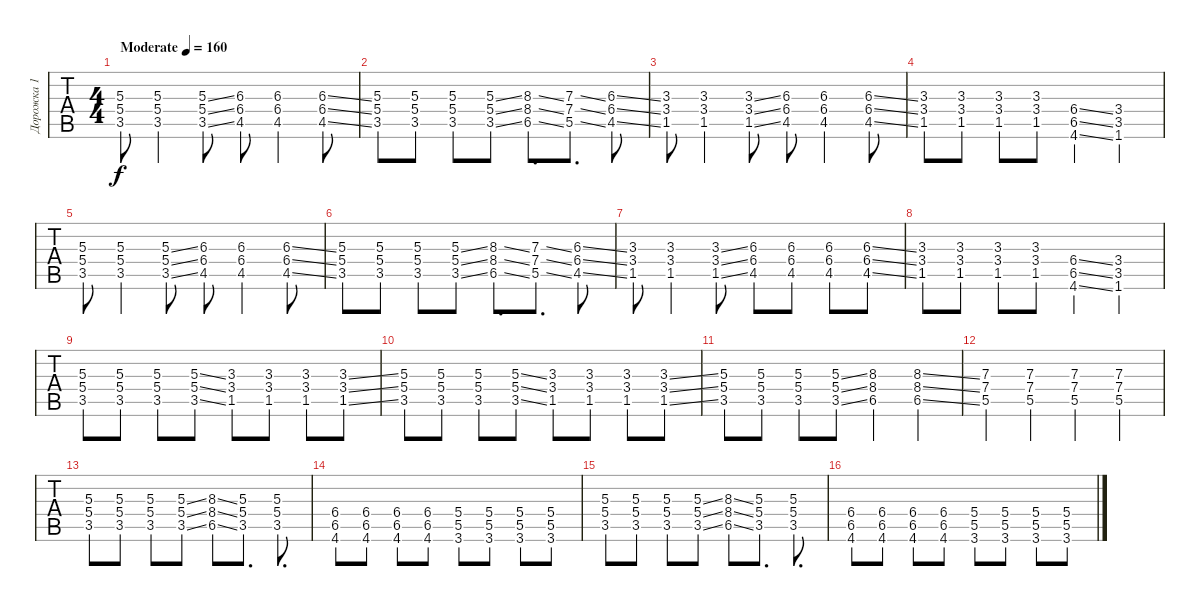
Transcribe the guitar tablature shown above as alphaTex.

\track ("Дорожка 1" "Дорожка 1") {instrument distortionguitar}
\staff {tabs}
\tuning (E4 B3 G3 D3 A2 E2) {hide}
\ts (4 4)
\tempo (160 "Moderate")
\clef g2
\ks c
(5.3 5.4 3.5).8{dy f instrument distortionguitar} (5.3 5.4 3.5).4 (5.3{ss} 5.4{ss} 3.5{ss}).8 (6.3 6.4 4.5).8 (6.3 6.4 4.5).4 (6.3{ss} 6.4{ss} 4.5{ss}).8 |
(5.3 5.4 3.5).8 (5.3 5.4 3.5).8 (5.3 5.4 3.5).8 (5.3{ss} 5.4{ss} 3.5{ss}).8 (8.3{ss} 8.4{ss} 6.5{ss}).8{d} (7.3{ss} 7.4{ss} 5.5{ss}).8{d} (6.3{ss} 6.4{ss} 4.5{ss}).8 |
(3.3 3.4 1.5).8 (3.3 3.4 1.5).4 (3.3{ss} 3.4{ss} 1.5{ss}).8 (6.3 6.4 4.5).8 (6.3 6.4 4.5).4 (6.3{ss} 6.4{ss} 4.5{ss}).8 |
(3.3 3.4 1.5).8 (3.3 3.4 1.5).8 (3.3 3.4 1.5).8 (3.3 3.4 1.5).8 (6.4{ss} 6.5{ss} 4.6{ss}).4 (3.4 3.5 1.6).4 |
(5.3 5.4 3.5).8 (5.3 5.4 3.5).4 (5.3{ss} 5.4{ss} 3.5{ss}).8 (6.3 6.4 4.5).8 (6.3 6.4 4.5).4 (6.3{ss} 6.4{ss} 4.5{ss}).8 |
(5.3 5.4 3.5).8 (5.3 5.4 3.5).8 (5.3 5.4 3.5).8 (5.3{ss} 5.4{ss} 3.5{ss}).8 (8.3{ss} 8.4{ss} 6.5{ss}).8{d} (7.3{ss} 7.4{ss} 5.5{ss}).8{d} (6.3{ss} 6.4{ss} 4.5{ss}).8 |
(3.3 3.4 1.5).8 (3.3 3.4 1.5).4 (3.3{ss} 3.4{ss} 1.5{ss}).8 (6.3 6.4 4.5).8 (6.3 6.4 4.5).8 (6.3 6.4 4.5).8 (6.3{ss} 6.4{ss} 4.5{ss}).8 |
(3.3 3.4 1.5).8 (3.3 3.4 1.5).8 (3.3 3.4 1.5).8 (3.3 3.4 1.5).8 (6.4{ss} 6.5{ss} 4.6{ss}).4 (3.4 3.5 1.6).4 |
(5.3 5.4 3.5).8 (5.3 5.4 3.5).8 (5.3 5.4 3.5).8 (5.3{ss} 5.4{ss} 3.5{ss}).8 (3.3 3.4 1.5).8 (3.3 3.4 1.5).8 (3.3 3.4 1.5).8 (3.3{ss} 3.4{ss} 1.5{ss}).8 |
(5.3 5.4 3.5).8 (5.3 5.4 3.5).8 (5.3 5.4 3.5).8 (5.3{ss} 5.4{ss} 3.5{ss}).8 (3.3 3.4 1.5).8 (3.3 3.4 1.5).8 (3.3 3.4 1.5).8 (3.3{ss} 3.4{ss} 1.5{ss}).8 |
(5.3 5.4 3.5).8 (5.3 5.4 3.5).8 (5.3 5.4 3.5).8 (5.3{ss} 5.4{ss} 3.5{ss}).8 (8.3 8.4 6.5).4 (8.3{ss} 8.4{ss} 6.5{ss}).4 |
(7.3 7.4 5.5).4 (7.3 7.4 5.5).4 (7.3 7.4 5.5).4 (7.3 7.4 5.5).4 |
(5.3 5.4 3.5).8 (5.3 5.4 3.5).8 (5.3 5.4 3.5).8 (5.3{ss} 5.4{ss} 3.5{ss}).8 (8.3{ss} 8.4{ss} 6.5{ss}).8 (5.3 5.4 3.5).8{d} (5.3 5.4 3.5).8{d} |
(6.4 6.5 4.6).8 (6.4 6.5 4.6).8 (6.4 6.5 4.6).8 (6.4 6.5 4.6).8 (5.4 5.5 3.6).8 (5.4 5.5 3.6).8 (5.4 5.5 3.6).8 (5.4 5.5 3.6).8 |
(5.3 5.4 3.5).8 (5.3 5.4 3.5).8 (5.3 5.4 3.5).8 (5.3{ss} 5.4{ss} 3.5{ss}).8 (8.3{ss} 8.4{ss} 6.5{ss}).8 (5.3 5.4 3.5).8{d} (5.3 5.4 3.5).8{d} |
(6.4 6.5 4.6).8 (6.4 6.5 4.6).8 (6.4 6.5 4.6).8 (6.4 6.5 4.6).8 (5.4 5.5 3.6).8 (5.4 5.5 3.6).8 (5.4 5.5 3.6).8 (5.4 5.5 3.6).8
